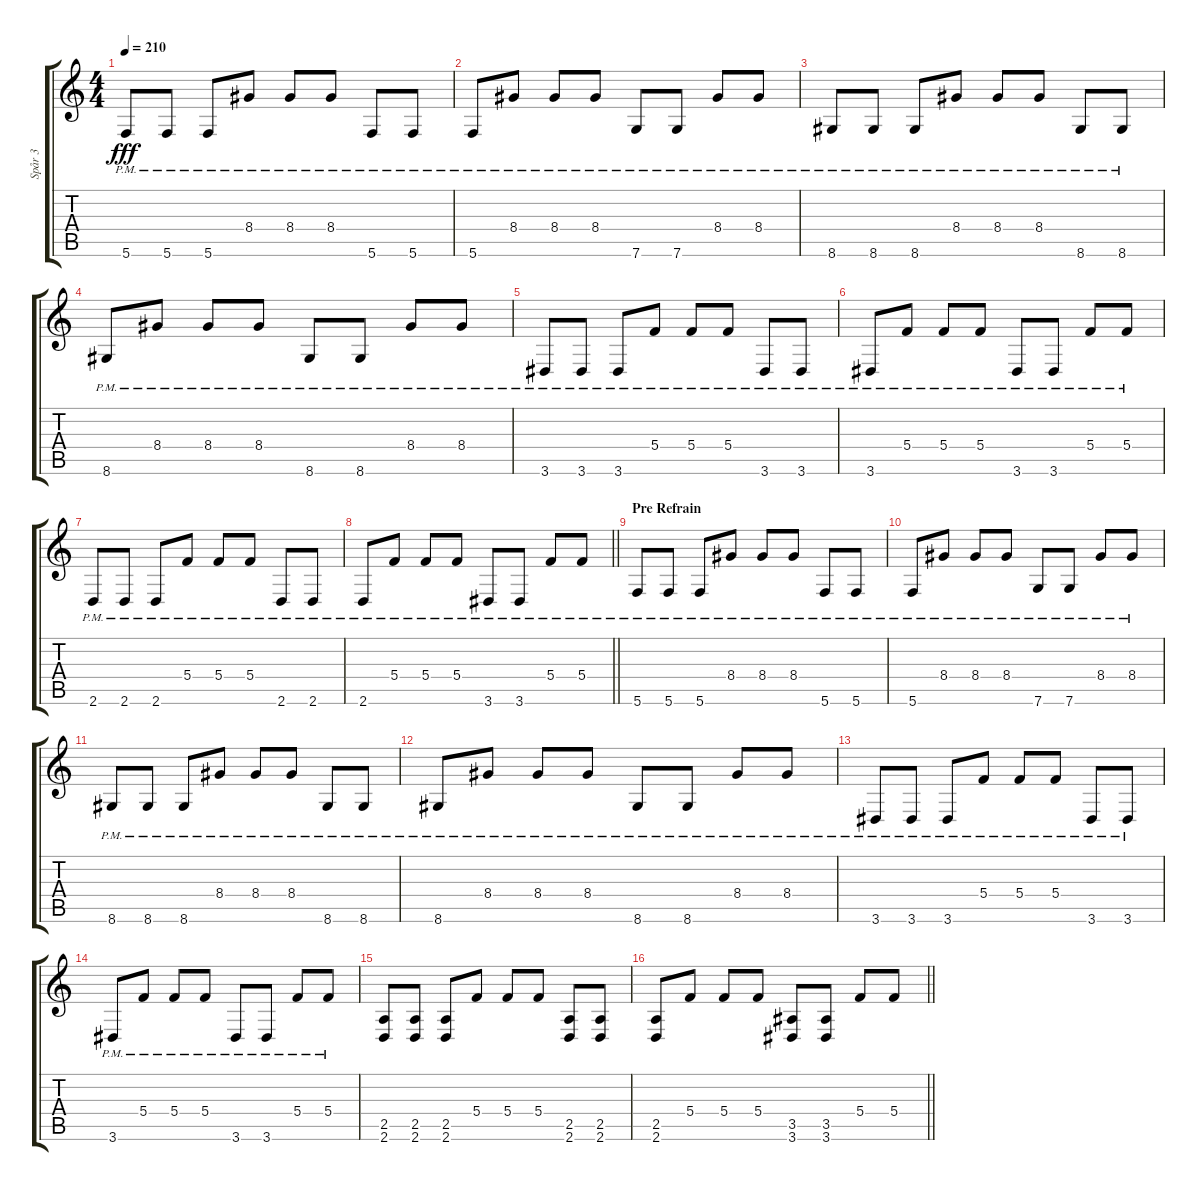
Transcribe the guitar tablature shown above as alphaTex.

\track ("Spår 3" "Spår 3") {instrument distortionguitar}
\staff {score tabs}
\tuning (D4 A3 F3 C3 G2 C2) {hide}
\ts (4 4)
\tempo 210
\clef g2
\ks c
5.6{pm}.8{dy fff volume 16 instrument distortionguitar} 5.6{pm}.8 5.6{pm}.8 8.4{pm}.8 8.4{pm}.8 8.4{pm}.8 5.6{pm}.8 5.6{pm}.8 |
5.6{pm}.8 8.4{pm}.8 8.4{pm}.8 8.4{pm}.8 7.6{pm}.8 7.6{pm}.8 8.4{pm}.8 8.4{pm}.8 |
8.6{pm}.8{volume 16 instrument distortionguitar} 8.6{pm}.8 8.6{pm}.8 8.4{pm}.8 8.4{pm}.8 8.4{pm}.8 8.6{pm}.8 8.6{pm}.8 |
8.6{pm}.8 8.4{pm}.8 8.4{pm}.8 8.4{pm}.8 8.6{pm}.8 8.6{pm}.8 8.4{pm}.8 8.4{pm}.8 |
3.6{pm}.8 3.6{pm}.8 3.6{pm}.8 5.4{pm}.8 5.4{pm}.8 5.4{pm}.8 3.6{pm}.8 3.6{pm}.8 |
3.6{pm}.8 5.4{pm}.8 5.4{pm}.8 5.4{pm}.8 3.6{pm}.8 3.6{pm}.8 5.4{pm}.8 5.4{pm}.8 |
2.6{pm}.8 2.6{pm}.8 2.6{pm}.8 5.4{pm}.8 5.4{pm}.8 5.4{pm}.8 2.6{pm}.8 2.6{pm}.8 |
\barLineRight lightlight
2.6{pm}.8 5.4{pm}.8 5.4{pm}.8 5.4{pm}.8 3.6{pm}.8 3.6{pm}.8 5.4{pm}.8 5.4{pm}.8 |
\section ("" "Pre Refrain")
5.6{pm}.8{volume 16 instrument distortionguitar} 5.6{pm}.8 5.6{pm}.8 8.4{pm}.8 8.4{pm}.8 8.4{pm}.8 5.6{pm}.8 5.6{pm}.8 |
5.6{pm}.8 8.4{pm}.8 8.4{pm}.8 8.4{pm}.8 7.6{pm}.8 7.6{pm}.8 8.4{pm}.8 8.4{pm}.8 |
8.6{pm}.8{volume 16 instrument distortionguitar} 8.6{pm}.8 8.6{pm}.8 8.4{pm}.8 8.4{pm}.8 8.4{pm}.8 8.6{pm}.8 8.6{pm}.8 |
8.6{pm}.8 8.4{pm}.8 8.4{pm}.8 8.4{pm}.8 8.6{pm}.8 8.6{pm}.8 8.4{pm}.8 8.4{pm}.8 |
3.6{pm}.8 3.6{pm}.8 3.6{pm}.8 5.4{pm}.8 5.4{pm}.8 5.4{pm}.8 3.6{pm}.8 3.6{pm}.8 |
3.6{pm}.8 5.4{pm}.8 5.4{pm}.8 5.4{pm}.8 3.6{pm}.8 3.6{pm}.8 5.4{pm}.8 5.4{pm}.8 |
(2.5 2.6).8 (2.5 2.6).8 (2.5 2.6).8 5.4.8 5.4.8 5.4.8 (2.5 2.6).8 (2.5 2.6).8 |
\barLineRight lightlight
(2.5 2.6).8 5.4.8 5.4.8 5.4.8 (3.5 3.6).8 (3.5 3.6).8 5.4.8 5.4.8
